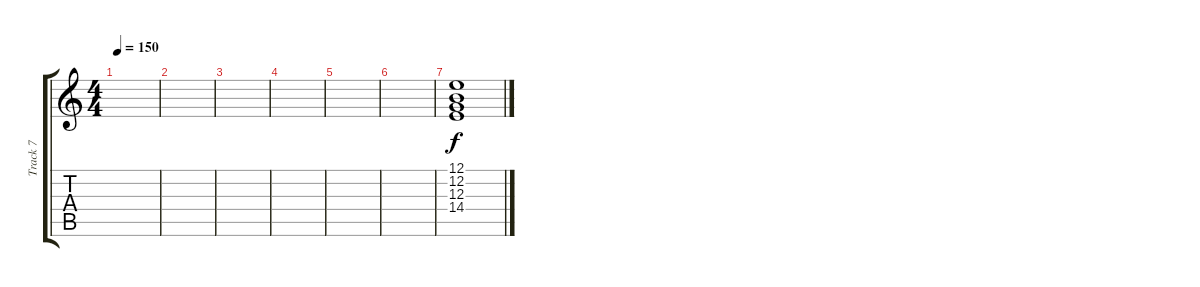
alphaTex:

\track ("Track 7" "Track 7") {instrument frenchhorn}
\staff {score tabs}
\tuning (E4 B3 G3 D3 A2 E2) {hide}
\ts (4 4)
\tempo 150
\clef g2
\ks c
|
|
|
|
|
|
(12.1 12.2 12.3 14.4).1{instrument orchestrahit}
